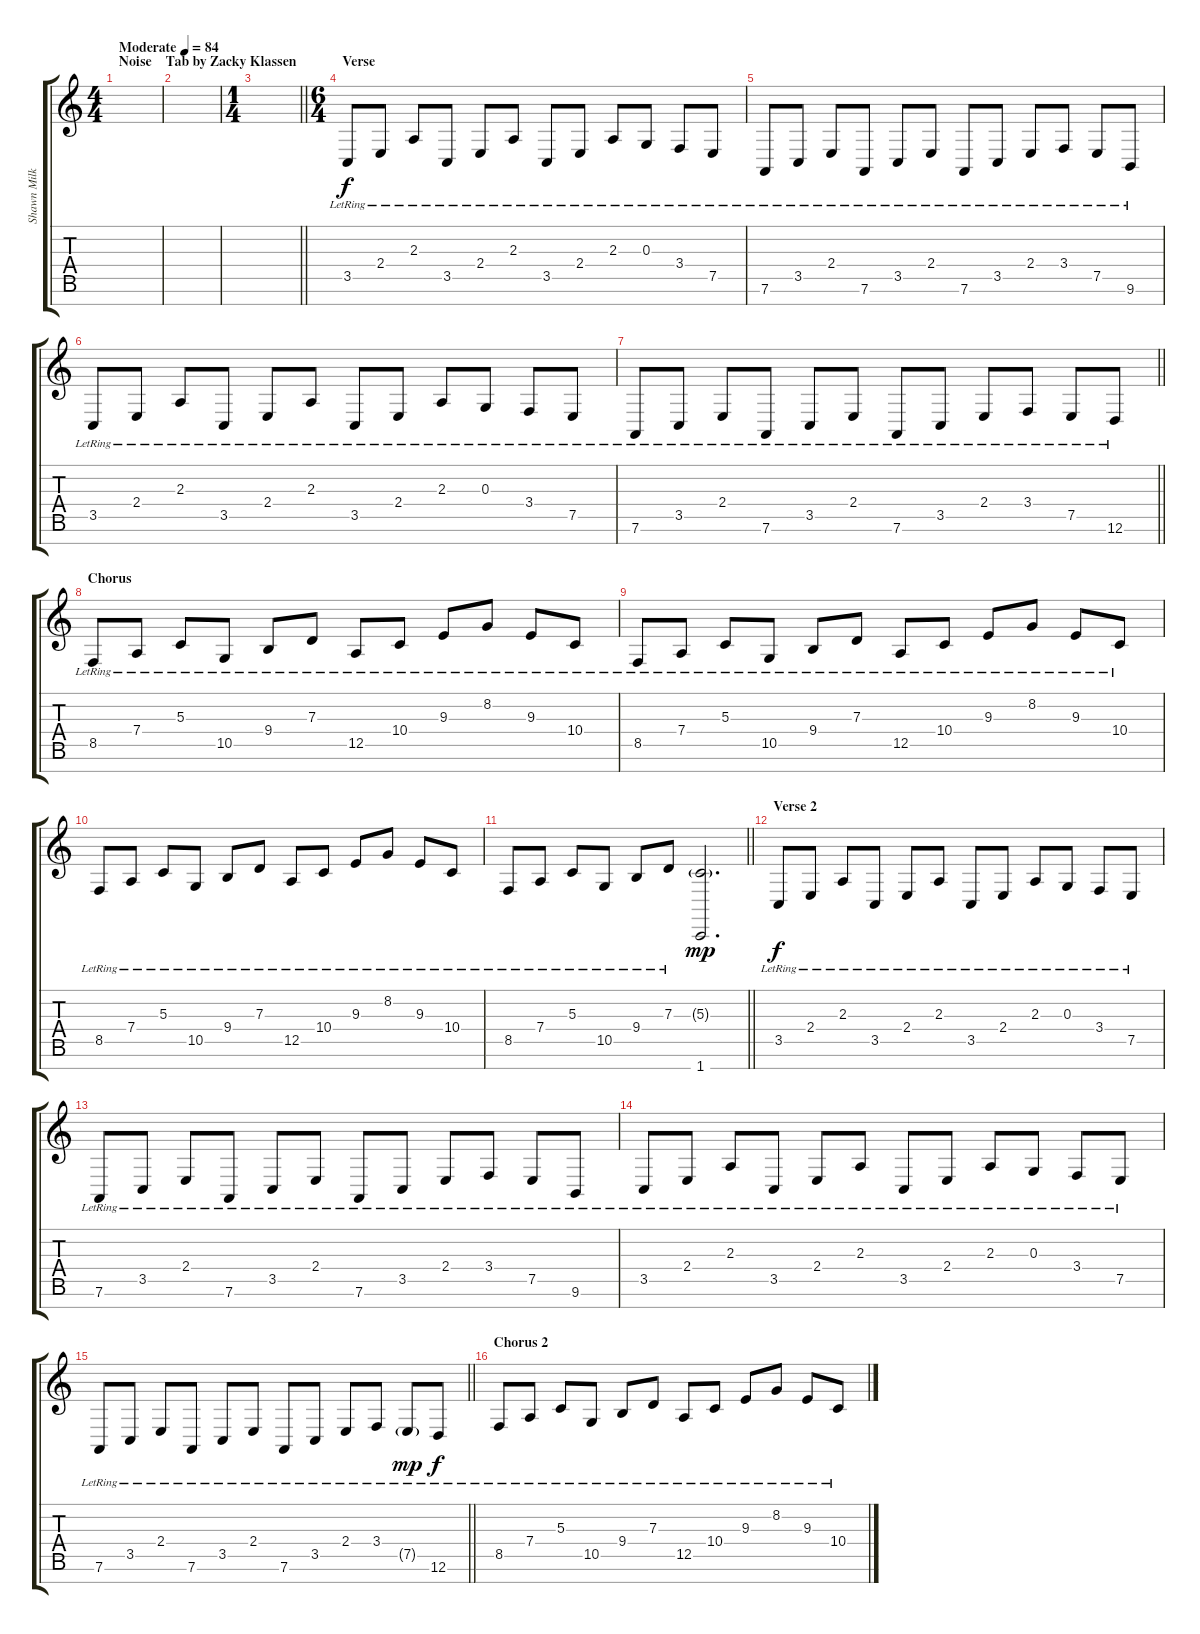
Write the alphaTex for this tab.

\track ("Shawn Milke [Piano LH]" "Shawn Milk") {instrument brightacousticpiano}
\staff {score tabs}
\tuning (E4 B3 G3 D3 A2 D2 B1) {hide}
\ts (4 4)
\section ("" "Noise    Tab by Zacky Klassen")
\tempo (84 "Moderate")
\clef g2
\ks c
|
|
\ts (1 4)
\barLineRight lightlight
|
\ts (6 4)
\section ("" "Verse")
3.5{lr}.8 2.4{lr}.8 2.3{lr}.8 3.5{lr}.8 2.4{lr}.8 2.3{lr}.8 3.5{lr}.8 2.4{lr}.8 2.3{lr}.8 0.3{lr}.8 3.4{lr}.8 7.5{lr}.8 |
7.6{lr}.8 3.5{lr}.8 2.4{lr}.8 7.6{lr}.8 3.5{lr}.8 2.4{lr}.8 7.6{lr}.8 3.5{lr}.8 2.4{lr}.8 3.4{lr}.8 7.5{lr}.8 9.6{lr}.8 |
3.5{lr}.8 2.4{lr}.8 2.3{lr}.8 3.5{lr}.8 2.4{lr}.8 2.3{lr}.8 3.5{lr}.8 2.4{lr}.8 2.3{lr}.8 0.3{lr}.8 3.4{lr}.8 7.5{lr}.8 |
\barLineRight lightlight
7.6{lr}.8 3.5{lr}.8 2.4{lr}.8 7.6{lr}.8 3.5{lr}.8 2.4{lr}.8 7.6{lr}.8 3.5{lr}.8 2.4{lr}.8 3.4{lr}.8 7.5{lr}.8 12.6{lr}.8 |
\section ("" "Chorus")
8.5{lr}.8 7.4{lr}.8 5.3{lr}.8 10.5{lr}.8 9.4{lr}.8 7.3{lr}.8 12.5{lr}.8 10.4{lr}.8 9.3{lr}.8 8.2{lr}.8 9.3{lr}.8 10.4{lr}.8 |
8.5{lr}.8 7.4{lr}.8 5.3{lr}.8 10.5{lr}.8 9.4{lr}.8 7.3{lr}.8 12.5{lr}.8 10.4{lr}.8 9.3{lr}.8 8.2{lr}.8 9.3{lr}.8 10.4{lr}.8 |
8.5{lr}.8 7.4{lr}.8 5.3{lr}.8 10.5{lr}.8 9.4{lr}.8 7.3{lr}.8 12.5{lr}.8 10.4{lr}.8 9.3{lr}.8 8.2{lr}.8 9.3{lr}.8 10.4{lr}.8 |
\barLineRight lightlight
8.5{lr}.8 7.4{lr}.8 5.3{lr}.8 10.5{lr}.8 9.4{lr}.8 7.3{lr}.8 (5.3{g} 1.7).2{d dy mp} |
\section ("" "Verse 2")
3.5{lr}.8{dy f} 2.4{lr}.8 2.3{lr}.8 3.5{lr}.8 2.4{lr}.8 2.3{lr}.8 3.5{lr}.8 2.4{lr}.8 2.3{lr}.8 0.3{lr}.8 3.4{lr}.8 7.5{lr}.8 |
7.6{lr}.8 3.5{lr}.8 2.4{lr}.8 7.6{lr}.8 3.5{lr}.8 2.4{lr}.8 7.6{lr}.8 3.5{lr}.8 2.4{lr}.8 3.4{lr}.8 7.5{lr}.8 9.6{lr}.8 |
3.5{lr}.8 2.4{lr}.8 2.3{lr}.8 3.5{lr}.8 2.4{lr}.8 2.3{lr}.8 3.5{lr}.8 2.4{lr}.8 2.3{lr}.8 0.3{lr}.8 3.4{lr}.8 7.5{lr}.8 |
\barLineRight lightlight
7.6{lr}.8 3.5{lr}.8 2.4{lr}.8 7.6{lr}.8 3.5{lr}.8 2.4{lr}.8 7.6{lr}.8 3.5{lr}.8 2.4{lr}.8 3.4{lr}.8 7.5{g lr}.8{dy mp} 12.6{lr}.8{dy f} |
\section ("" "Chorus 2")
8.5{lr}.8 7.4{lr}.8 5.3{lr}.8 10.5{lr}.8 9.4{lr}.8 7.3{lr}.8 12.5{lr}.8 10.4{lr}.8 9.3{lr}.8 8.2{lr}.8 9.3{lr}.8 10.4{lr}.8
